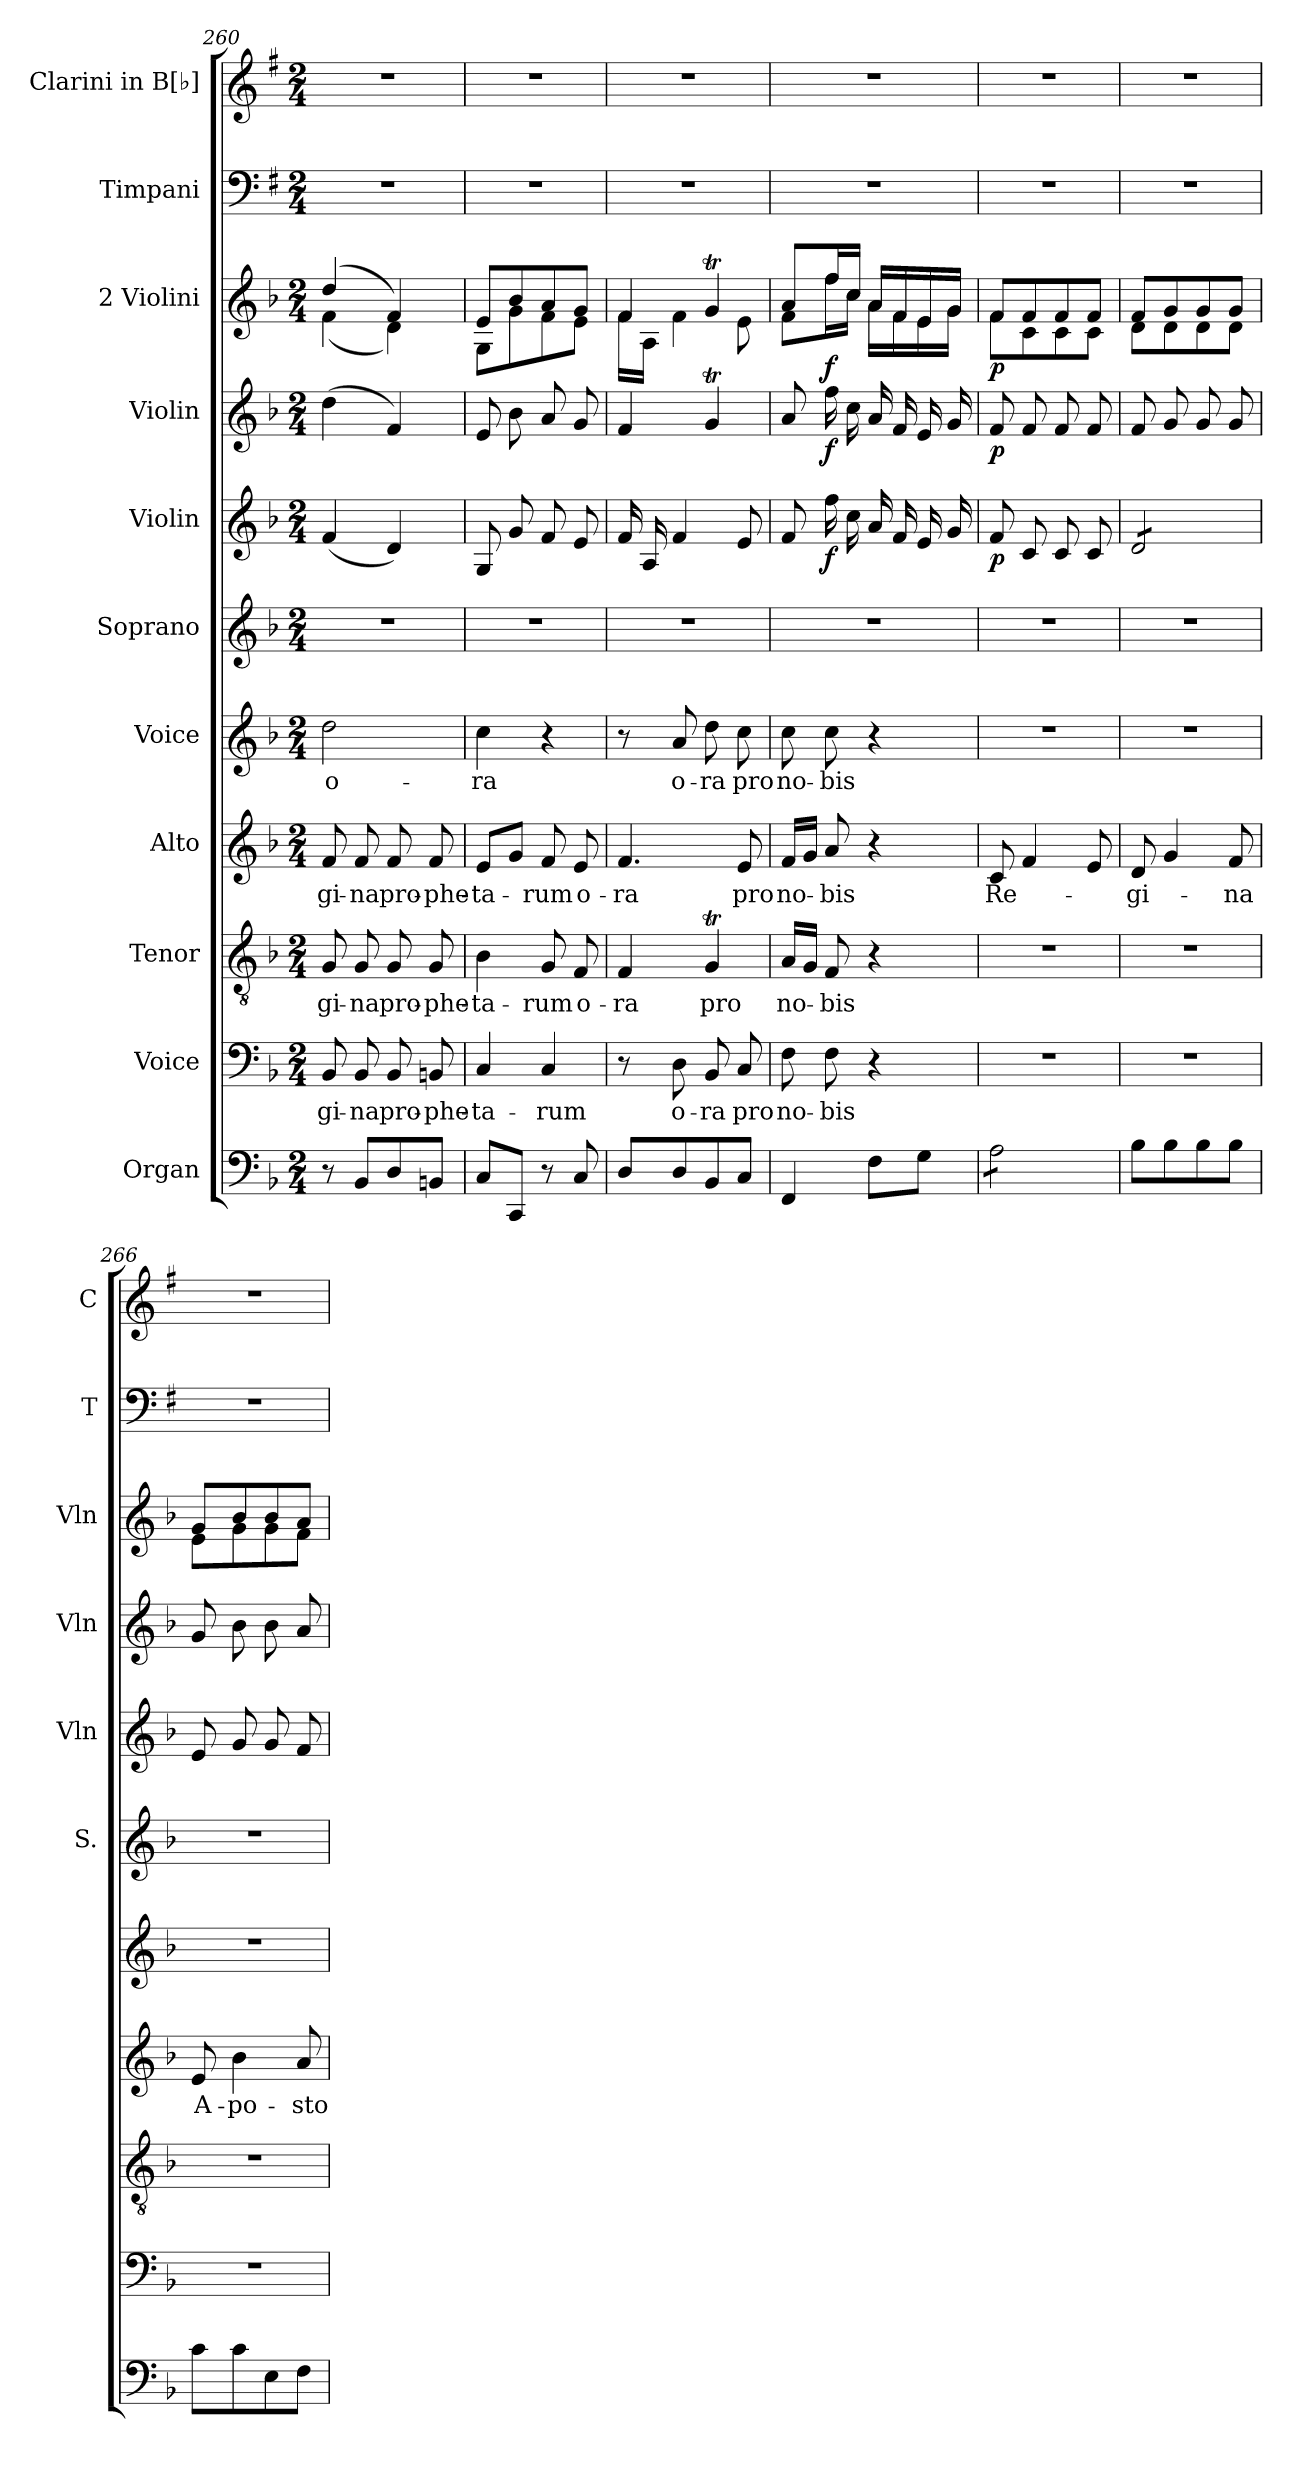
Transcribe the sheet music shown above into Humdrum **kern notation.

**kern	**kern	**text	**kern	**text	**kern	**text	**kern	**text	**kern	**kern	**dynam	**kern	**dynam	**kern	**dynam	**kern	**kern
*part11	*part10	*part10	*part9	*part9	*part8	*part8	*part7	*part7	*part6	*part5	*part5	*part4	*part4	*part3	*part3	*part2	*part1
*staff11	*staff10	*staff10	*staff9	*staff9	*staff8	*staff8	*staff7	*staff7	*staff6	*staff5	*staff5	*staff4	*staff4	*staff3	*staff3	*staff2	*staff1
*I"Organ	*I"Voice	*	*I"Tenor	*	*I"Alto	*	*I"Voice	*	*I"Soprano	*I"Violin	*	*I"Violin	*	*I"2 Violini	*	*I"Timpani	*I"Clarini in B[♭]
*	*	*	*	*	*	*	*	*	*I'S.	*I'Vln	*	*I'Vln	*	*I'Vln	*	*I'T	*I'C
*clefF4	*clefF4	*	*clefGv2	*	*clefG2	*	*clefG2	*	*clefG2	*clefG2	*	*clefG2	*	*clefG2	*	*clefF4	*clefG2
*	*	*	*	*	*	*	*	*	*	*	*	*	*	*	*	*ITrd1c2	*ITrd1c2
*k[b-]	*k[b-]	*	*k[b-]	*	*k[b-]	*	*k[b-]	*	*k[b-]	*k[b-]	*	*k[b-]	*	*k[b-]	*	*k[b-]	*k[b-]
*M2/4	*M2/4	*	*M2/4	*	*M2/4	*	*M2/4	*	*M2/4	*M2/4	*	*M2/4	*	*M2/4	*	*M2/4	*M2/4
=260	=260	=260	=260	=260	=260	=260	=260	=260	=260	=260	=260	=260	=260	=260	=260	=260	=260
!	!	!LO:LY:b	!	!LO:LY:b	!	!LO:LY:b	!	!LO:LY:b	!	!	!	!	!	!	!	!	!
*	*	*	*	*	*	*	*	*	*	*	*	*	*	*^	*	*	*
8r	8BB-/	-gi-	8G/	-gi-	8f/	-gi-	2dd\	o-	2r	(4f/	.	(4dd\	.	(4dd/	(4f\	.	2r	2r
!	!	!LO:LY:b	!	!LO:LY:b	!	!LO:LY:b	!	!	!	!	!	!	!	!	!	!	!	!
8BB-/L	8BB-/	-na	8G/	-na	8f/	-na	.	.	.	.	.	.	.	.	.	.	.	.
!	!	!LO:LY:b	!	!LO:LY:b	!	!LO:LY:b	!	!	!	!	!	!	!	!	!	!	!	!
8D/	8BB-/	pro-	8G/	pro-	8f/	pro-	.	.	.	4d/)	.	4f/)	.	4f/)	4d\)	.	.	.
!	!	!LO:LY:b	!	!LO:LY:b	!	!LO:LY:b	!	!	!	!	!	!	!	!	!	!	!	!
8BBn/J	8BBn/	-phe-	8G/	-phe-	8f/	-phe-	.	.	.	.	.	.	.	.	.	.	.	.
=261	=261	=261	=261	=261	=261	=261	=261	=261	=261	=261	=261	=261	=261	=261	=261	=261	=261	=261
!	!	!LO:LY:b	!	!LO:LY:b	!	!LO:LY:b	!	!LO:LY:b	!	!	!	!	!	!	!	!	!	!
8C/L	4C/	-ta-	4B-\	-ta-	8e/L	-ta-	4cc\	-ra	2r	8G/	.	8e/	.	8e/L	8G\L	.	2r	2r
8CC/J	.	.	.	.	8g/J	.	.	.	.	8g/	.	8b-\	.	8b-/	8g\	.	.	.
!	!	!LO:LY:b	!	!LO:LY:b	!	!LO:LY:b	!	!	!	!	!	!	!	!	!	!	!	!
8r	4C/	-rum	8G/	-rum	8f/	-rum	4r	.	.	8f/	.	8a/	.	8a/	8f\	.	.	.
!	!	!	!	!LO:LY:b	!	!LO:LY:b	!	!	!	!	!	!	!	!	!	!	!	!
8C/	.	.	8F/	o-	8e/	o-	.	.	.	8e/	.	8g/	.	8g/J	8e\J	.	.	.
=262	=262	=262	=262	=262	=262	=262	=262	=262	=262	=262	=262	=262	=262	=262	=262	=262	=262	=262
!	!	!	!	!LO:LY:b	!	!LO:LY:b	!	!	!	!	!	!	!	!	!	!	!	!
8D/L	8r	.	4F/	-ra	4.f/	-ra	8r	.	2r	16f/	.	4f/	.	4f/	16f\LL	.	2r	2r
.	.	.	.	.	.	.	.	.	.	16A/	.	.	.	.	16A\JJ	.	.	.
!	!	!LO:LY:b	!	!	!	!	!	!LO:LY:b	!	!	!	!	!	!	!	!	!	!
8D/	8D\	o-	.	.	.	.	8a/	o-	.	4f/	.	.	.	.	4f\	.	.	.
!	!	!LO:LY:b	!	!LO:LY:b	!	!	!	!LO:LY:b	!	!	!	!	!	!	!	!	!	!
8BB-/	8BB-/	-ra	4GT/	pro	.	.	8dd\	-ra	.	.	.	4gT/	.	4gT/	.	.	.	.
!	!	!LO:LY:b	!	!	!	!LO:LY:b	!	!LO:LY:b	!	!	!	!	!	!	!	!	!	!
8C/J	8C/	pro	.	.	8e/	pro	8cc\	pro	.	8e/	.	.	.	.	8e\	.	.	.
=263	=263	=263	=263	=263	=263	=263	=263	=263	=263	=263	=263	=263	=263	=263	=263	=263	=263	=263
!	!	!LO:LY:b	!	!LO:LY:b	!	!LO:LY:b	!	!LO:LY:b	!	!	!	!	!	!	!	!	!	!
4FF/	8F\	no-	16A/LL	no-	16f/LL	no-	8cc\	no-	2r	8f/	.	8a/	.	8a/L	8f\L	.	2r	2r
.	.	.	16G/JJ	.	16g/JJ	.	.	.	.	.	.	.	.	.	.	.	.	.
!	!	!LO:LY:b	!	!LO:LY:b	!	!LO:LY:b	!	!LO:LY:b	!	!	!LO:DY:b	!	!LO:DY:b	!	!	!LO:DY:b	!	!
.	8F\	-bis	8F/	-bis	8a/	-bis	8cc\	-bis	.	16ff\	f	16ff\	f	16ff/L	16ff\L	f	.	.
.	.	.	.	.	.	.	.	.	.	16cc\	.	16cc\	.	16cc/JJ	16cc\JJ	.	.	.
8F\L	4r	.	4r	.	4r	.	4r	.	.	16a/	.	16a/	.	16a/LL	16a\LL	.	.	.
.	.	.	.	.	.	.	.	.	.	16f/	.	16f/	.	16f/	16f\	.	.	.
8G\J	.	.	.	.	.	.	.	.	.	16e/	.	16e/	.	16e/	16e\	.	.	.
.	.	.	.	.	.	.	.	.	.	16g/	.	16g/	.	16g/JJ	16g\JJ	.	.	.
=264	=264	=264	=264	=264	=264	=264	=264	=264	=264	=264	=264	=264	=264	=264	=264	=264	=264	=264
!	!	!	!	!	!	!LO:LY:b	!	!	!	!	!LO:DY:b	!	!LO:DY:b	!	!	!LO:DY:b	!	!
*tremolo	*	*	*	*	*	*	*	*	*	*	*	*	*	*	*	*	*	*
8A\L	2r	.	2r	.	8c/	Re-	2r	.	2r	8f/	p	8f/	p	8f/L	8f\L	p	2r	2r
8A\	.	.	.	.	4f/	.	.	.	.	8c/	.	8f/	.	8f/	8c\	.	.	.
8A\	.	.	.	.	.	.	.	.	.	8c/	.	8f/	.	8f/	8c\	.	.	.
8A\J	.	.	.	.	8e/	.	.	.	.	8c/	.	8f/	.	8f/J	8c\J	.	.	.
*Xtremolo	*	*	*	*	*	*	*	*	*	*	*	*	*	*	*	*	*	*
=265	=265	=265	=265	=265	=265	=265	=265	=265	=265	=265	=265	=265	=265	=265	=265	=265	=265	=265
!	!	!	!	!	!	!LO:LY:b	!	!	!	!	!	!	!	!	!	!	!	!
*	*	*	*	*	*	*	*	*	*	*tremolo	*	*	*	*	*	*	*	*
*	*	*	*	*	*	*	*	*	*	*	*	*	*	*tremolo	*	*	*	*
8B-\L	2r	.	2r	.	8d/	-gi-	2r	.	2r	8d/L	.	8f/	.	8f/L	8d\L	.	2r	2r
8B-\	.	.	.	.	4g/	.	.	.	.	8d/	.	8g/	.	8g/	8d\	.	.	.
8B-\	.	.	.	.	.	.	.	.	.	8d/	.	8g/	.	8g/	8d\	.	.	.
!	!	!	!	!	!	!LO:LY:b	!	!	!	!	!	!	!	!	!	!	!	!
8B-\J	.	.	.	.	8f/	-na	.	.	.	8d/J	.	8g/	.	8g/J	8d\J	.	.	.
*	*	*	*	*	*	*	*	*	*	*	*	*	*	*Xtremolo	*	*	*	*
*	*	*	*	*	*	*	*	*	*	*Xtremolo	*	*	*	*	*	*	*	*
!!LO:LB:g=z
=266	=266	=266	=266	=266	=266	=266	=266	=266	=266	=266	=266	=266	=266	=266	=266	=266	=266	=266
!	!	!	!	!	!	!LO:LY:b	!	!	!	!	!	!	!	!	!	!	!	!
8c\L	2r	.	2r	.	8e/	A-	2r	.	2r	8e/	.	8g/	.	8g/L	8e\L	.	2r	2r
!	!	!	!	!	!	!LO:LY:b	!	!	!	!	!	!	!	!	!	!	!	!
8c\	.	.	.	.	4b-\	-po-	.	.	.	8g/	.	8b-\	.	8b-/	8g\	.	.	.
8E\	.	.	.	.	.	.	.	.	.	8g/	.	8b-\	.	8b-/	8g\	.	.	.
!	!	!	!	!	!	!LO:LY:b	!	!	!	!	!	!	!	!	!	!	!	!
8F\J	.	.	.	.	8a/	-sto-	.	.	.	8f/	.	8a/	.	8a/J	8f\J	.	.	.
*	*	*	*	*	*	*	*	*	*	*	*	*	*	*v	*v	*	*	*
=	=	=	=	=	=	=	=	=	=	=	=	=	=	=	=	=	=
*-	*-	*-	*-	*-	*-	*-	*-	*-	*-	*-	*-	*-	*-	*-	*-	*-	*-
